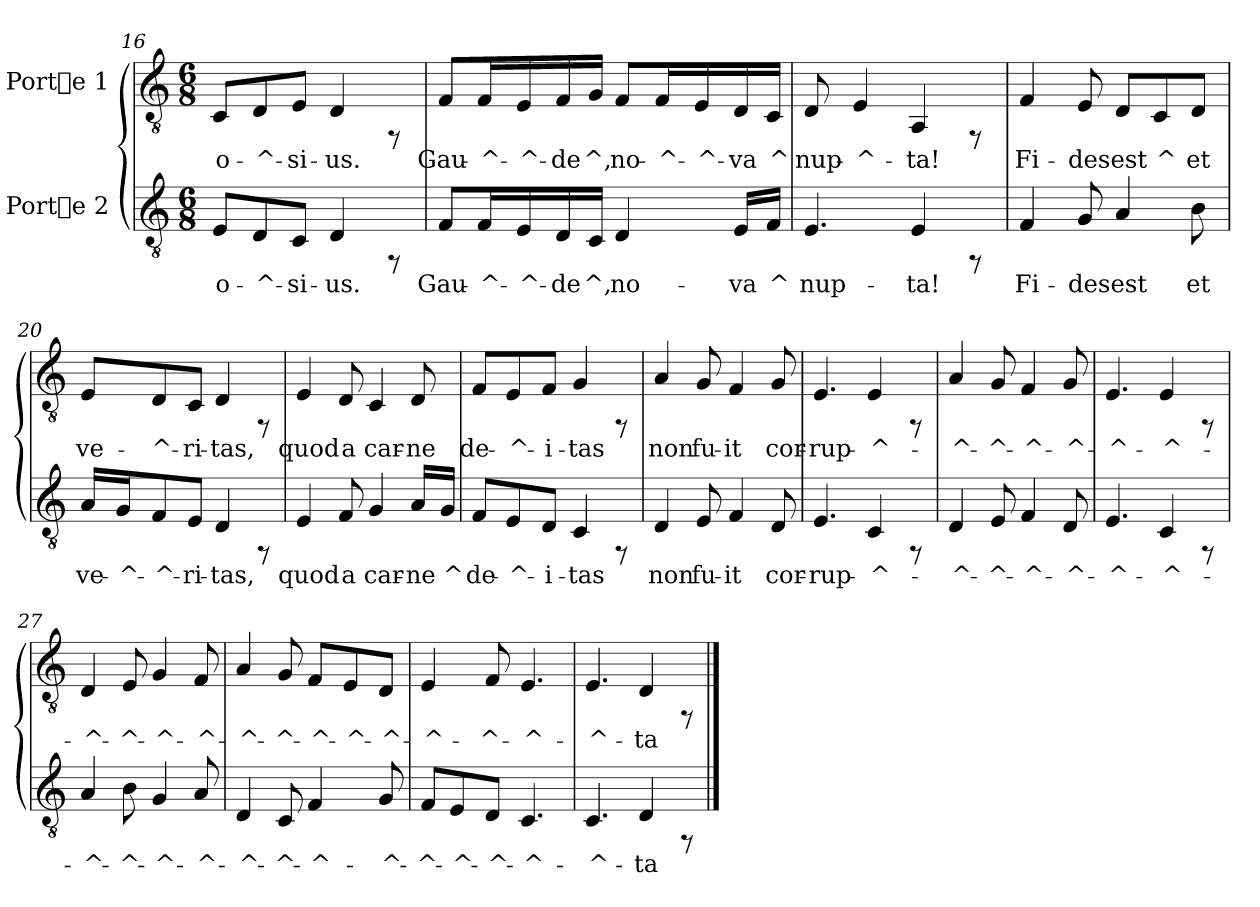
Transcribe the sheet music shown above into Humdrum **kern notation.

**kern	**text	**kern	**text
*part2	*part2	*part1	*part1
*staff2	*staff2	*staff1	*staff1
*I"Porte 2	*	*I"Porte 1	*
*clefGv2	*	*clefGv2	*
*M6/8	*	*M6/8	*
=16	=16	=16	=16
!	!LO:LY:b:cj	!	!LO:LY:b:cj
8E/L	-o-	8C/L	-o-
!	!LO:LY:b:cj	!	!LO:LY:b:cj
8D/	-^-	8D/	-^-
!	!LO:LY:b:cj	!	!LO:LY:b:cj
8C/J	-si-	8E/J	-si-
!	!LO:LY:b:cj	!	!LO:LY:b:cj
4D/	-us.	4D/	-us.
8rFF	.	8rFF	.
=17	=17	=17	=17
!	!LO:LY:b:cj	!	!LO:LY:b:cj
8F/L	Gau-	8F/L	Gau-
!	!LO:LY:b:cj	!	!LO:LY:b:cj
16F/	-^-	16F/	-^-
!	!LO:LY:b:cj	!	!LO:LY:b:cj
16E/	-^-	16E/	-^-
!	!LO:LY:b:cj	!	!LO:LY:b:cj
16D/	-de	16F/	-de
!	!LO:LY:b:cj	!	!LO:LY:b:cj
16C/J	^,	16G/J	^,
!	!LO:LY:b:cj	!	!LO:LY:b:cj
4D/	no-	8F/L	no-
!	!	!	!LO:LY:b:cj
.	.	16F/	-^-
!	!	!	!LO:LY:b:cj
.	.	16E/	-^-
!	!LO:LY:b:cj	!	!LO:LY:b:cj
16E/L	-va	16D/	-va
!	!LO:LY:b:cj	!	!LO:LY:b:cj
16F/J	^	16C/J	^
=18	=18	=18	=18
!	!LO:LY:b:cj	!	!LO:LY:b:cj
4.E/	nup-	8D/	nup-
!	!	!	!LO:LY:b:cj
.	.	4E/	-^-
!	!LO:LY:b:cj	!	!LO:LY:b:cj
4E/	-ta!	4AA/	-ta!
8rFF	.	8rFF	.
=19	=19	=19	=19
!	!LO:LY:b:cj	!	!LO:LY:b:cj
4F/	Fi-	4F/	Fi-
!	!LO:LY:b:cj	!	!LO:LY:b:cj
8G/	-des	8E/	-des
!	!LO:LY:b:cj	!	!LO:LY:b:cj
4A/	est	8D/L	est
!	!	!	!LO:LY:b:cj
.	.	8C/	^
!	!LO:LY:b:cj	!	!LO:LY:b:cj
8B\	et	8D/J	et
!!LO:LB:g=z
=20	=20	=20	=20
!	!LO:LY:b:cj	!	!LO:LY:b:cj
16A/L	ve-	8E/L	ve-
!	!LO:LY:b:cj	!	!
16G/	-^-	.	.
!	!LO:LY:b:cj	!	!LO:LY:b:cj
8F/	-^-	8D/	-^-
!	!LO:LY:b:cj	!	!LO:LY:b:cj
8E/J	-ri-	8C/J	-ri-
!	!LO:LY:b:cj	!	!LO:LY:b:cj
4D/	-tas,	4D/	-tas,
8rFF	.	8rFF	.
=21	=21	=21	=21
!	!LO:LY:b:cj	!	!LO:LY:b:cj
4E/	quod	4E/	quod
!	!LO:LY:b:cj	!	!LO:LY:b:cj
8F/	a	8D/	a
!	!LO:LY:b:cj	!	!LO:LY:b:cj
4G/	car-	4C/	car-
!	!LO:LY:b:cj	!	!LO:LY:b:cj
16A/L	-ne	8D/	-ne
!	!LO:LY:b:cj	!	!
16G/J	^	.	.
=22	=22	=22	=22
!	!LO:LY:b:cj	!	!LO:LY:b:cj
8F/L	de-	8F/L	de-
!	!LO:LY:b:cj	!	!LO:LY:b:cj
8E/	-^-	8E/	-^-
!	!LO:LY:b:cj	!	!LO:LY:b:cj
8D/J	-i-	8F/J	-i-
!	!LO:LY:b:cj	!	!LO:LY:b:cj
4C/	-tas	4G/	-tas
8rFF	.	8rFF	.
=23	=23	=23	=23
!	!LO:LY:b:cj	!	!LO:LY:b:cj
4D/	non	4A/	non
!	!LO:LY:b:cj	!	!LO:LY:b:cj
8E/	fu-	8G/	fu-
!	!LO:LY:b:cj	!	!LO:LY:b:cj
4F/	-it	4F/	-it
!	!LO:LY:b:cj	!	!LO:LY:b:cj
8D/	cor-	8G/	cor-
=24	=24	=24	=24
!	!LO:LY:b:cj	!	!LO:LY:b:cj
4.E/	-rup-	4.E/	-rup-
!	!LO:LY:b:cj	!	!LO:LY:b:cj
4C/	-^-	4E/	-^-
8rFF	.	8rFF	.
=25	=25	=25	=25
!	!LO:LY:b:cj	!	!LO:LY:b:cj
4D/	-^-	4A/	-^-
!	!LO:LY:b:cj	!	!LO:LY:b:cj
8E/	-^-	8G/	-^-
!	!LO:LY:b:cj	!	!LO:LY:b:cj
4F/	-^-	4F/	-^-
!	!LO:LY:b:cj	!	!LO:LY:b:cj
8D/	-^-	8G/	-^-
!!LO:LB:g=z
=26	=26	=26	=26
!	!LO:LY:b:cj	!	!LO:LY:b:cj
4.E/	-^-	4.E/	-^-
!	!LO:LY:b:cj	!	!LO:LY:b:cj
4C/	-^-	4E/	-^-
8rFF	.	8rFF	.
=27	=27	=27	=27
!	!LO:LY:b:cj	!	!LO:LY:b:cj
4A/	-^-	4D/	-^-
!	!LO:LY:b:cj	!	!LO:LY:b:cj
8B\	-^-	8E/	-^-
!	!LO:LY:b:cj	!	!LO:LY:b:cj
4G/	-^-	4G/	-^-
!	!LO:LY:b:cj	!	!LO:LY:b:cj
8A/	-^-	8F/	-^-
=28	=28	=28	=28
!	!LO:LY:b:cj	!	!LO:LY:b:cj
4D/	-^-	4A/	-^-
!	!LO:LY:b:cj	!	!LO:LY:b:cj
8C/	-^-	8G/	-^-
!	!LO:LY:b:cj	!	!LO:LY:b:cj
4F/	-^-	8F/L	-^-
!	!	!	!LO:LY:b:cj
.	.	8E/	-^-
!	!LO:LY:b:cj	!	!LO:LY:b:cj
8G/	-^-	8D/J	-^-
=29	=29	=29	=29
!	!LO:LY:b:cj	!	!LO:LY:b:cj
8F/L	-^-	4E/	-^-
!	!LO:LY:b:cj	!	!
8E/	-^-	.	.
!	!LO:LY:b:cj	!	!LO:LY:b:cj
8D/J	-^-	8F/	-^-
!	!LO:LY:b:cj	!	!LO:LY:b:cj
4.C/	-^-	4.E/	-^-
=30	=30	=30	=30
!	!LO:LY:b:cj	!	!LO:LY:b:cj
4.C/	-^-	4.E/	-^-
!	!LO:LY:b:cj	!	!LO:LY:b:cj
4D/	-ta	4D/	-ta
8rFF	.	8rFF	.
==	==	==	==
*-	*-	*-	*-
